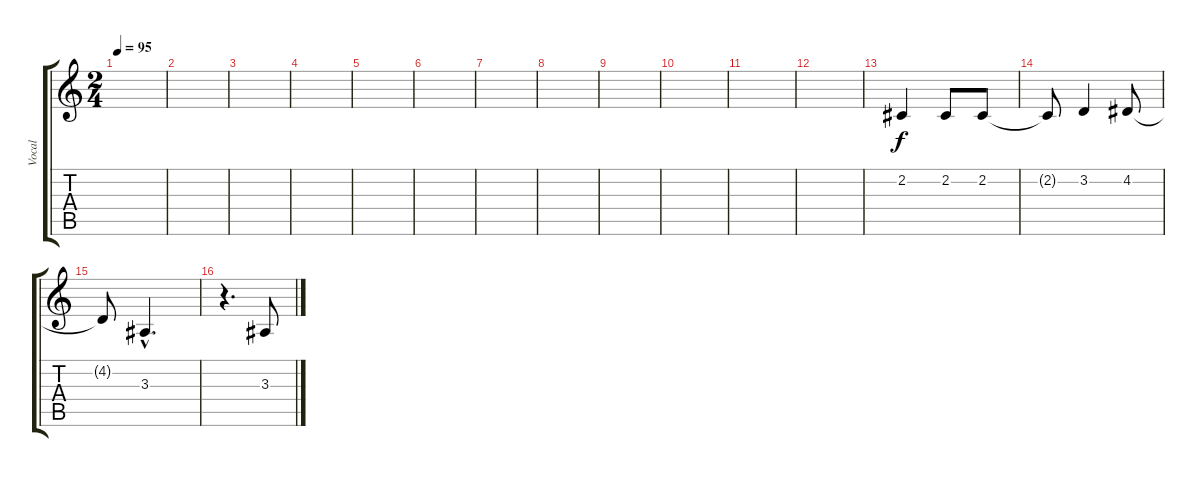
\track ("Vocal" "Vocal") {instrument pad7halo}
\staff {score tabs}
\tuning (E4 B3 G3 D3 A2 E2) {hide}
\ts (2 4)
\tempo 95
\clef g2
\ks c
|
|
|
|
|
|
|
|
|
|
|
|
2.2.4 2.2.8 2.2.8 |
2.2{t}.8 3.2.4 4.2.8 |
4.2{t}.8 3.3{hac}.4{d} |
r.4{d} 3.3.8
